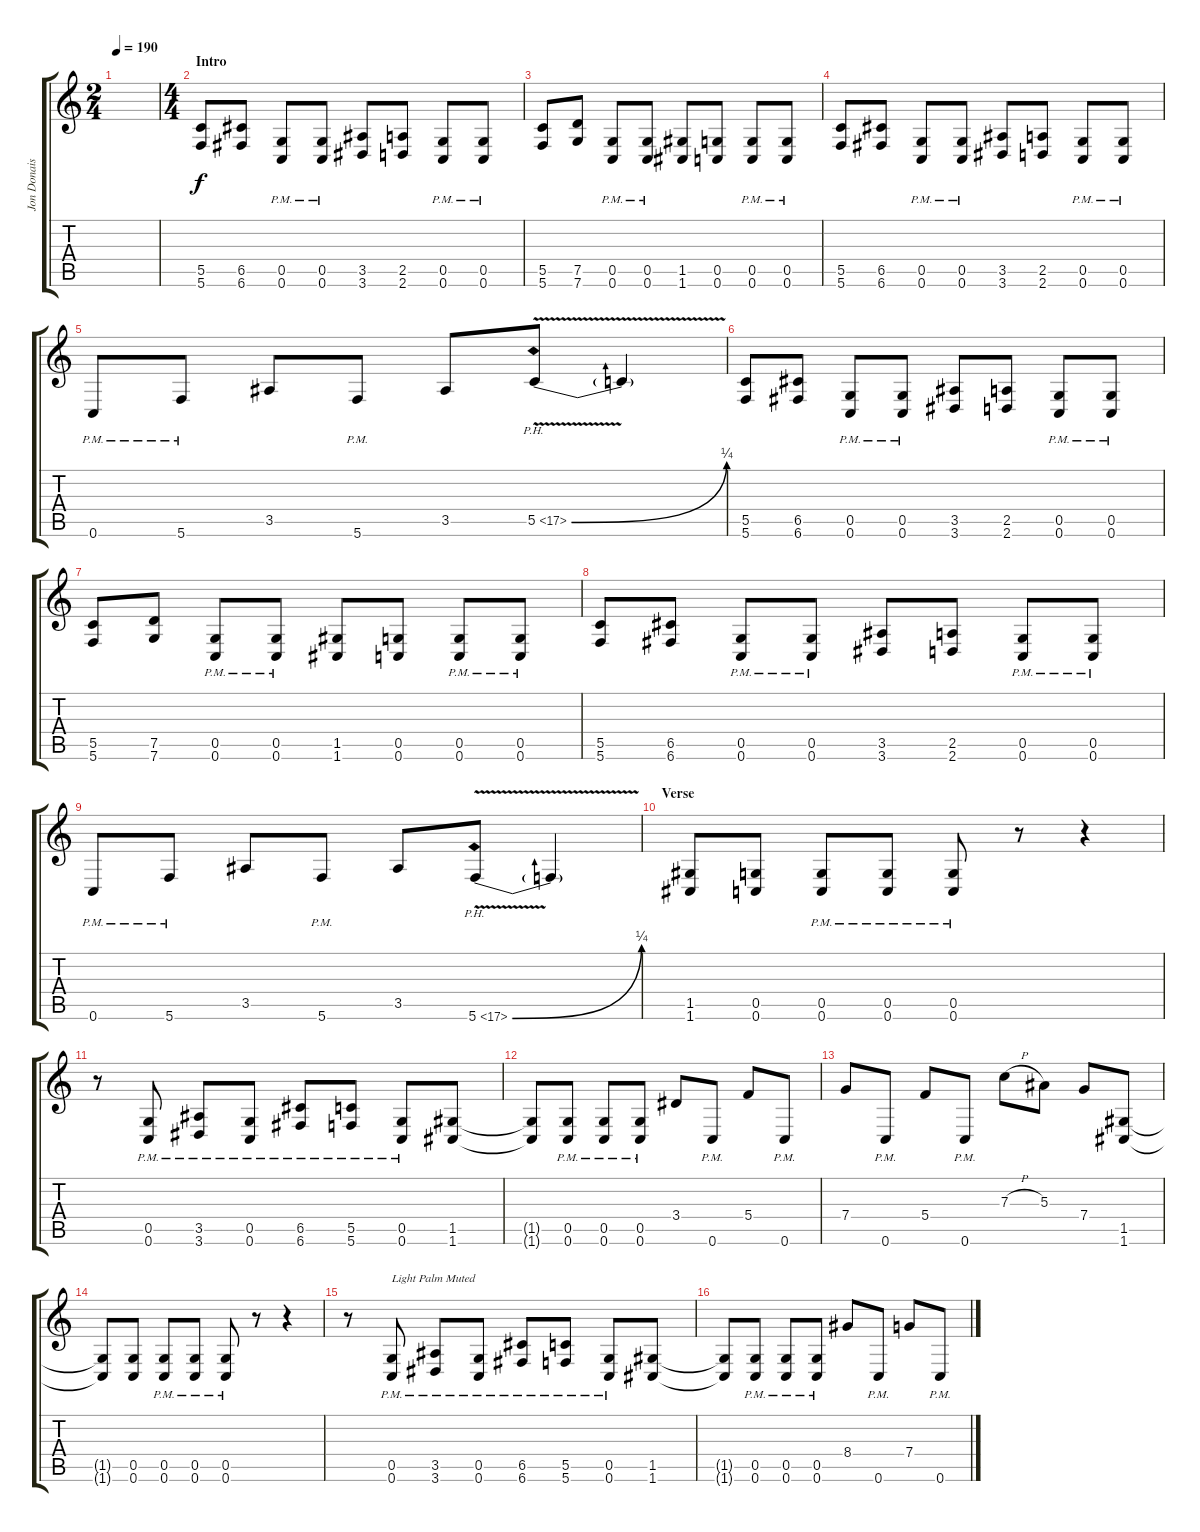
\track ("Jon Donais" "Jon Donais") {instrument distortionguitar}
\staff {score tabs}
\tuning (D4 A3 F3 C3 G2 C2) {hide}
\ts (2 4)
\tempo 190
\clef g2
\ks c
|
\ts (4 4)
\section ("" "Intro")
(5.5 5.6).8 (6.5 6.6).8 (0.5{pm} 0.6{pm}).8 (0.5{pm} 0.6{pm}).8 (3.5 3.6).8 (2.5 2.6).8 (0.5{pm} 0.6{pm}).8 (0.5{pm} 0.6{pm}).8 |
(5.5 5.6).8 (7.5 7.6).8 (0.5{pm} 0.6{pm}).8 (0.5{pm} 0.6{pm}).8 (1.5 1.6).8 (0.5 0.6).8 (0.5{pm} 0.6{pm}).8 (0.5{pm} 0.6{pm}).8 |
(5.5 5.6).8 (6.5 6.6).8 (0.5{pm} 0.6{pm}).8 (0.5{pm} 0.6{pm}).8 (3.5 3.6).8 (2.5 2.6).8 (0.5{pm} 0.6{pm}).8 (0.5{pm} 0.6{pm}).8 |
0.6{pm}.8 5.6{pm}.8 3.5.8 5.6{pm}.8 3.5.8 5.5{be (bend 0 0 60 1) ph 12 v}.8 5.5{t}.4 |
(5.5 5.6).8 (6.5 6.6).8 (0.5{pm} 0.6{pm}).8 (0.5{pm} 0.6{pm}).8 (3.5 3.6).8 (2.5 2.6).8 (0.5{pm} 0.6{pm}).8 (0.5{pm} 0.6{pm}).8 |
(5.5 5.6).8 (7.5 7.6).8 (0.5{pm} 0.6{pm}).8 (0.5{pm} 0.6{pm}).8 (1.5 1.6).8 (0.5 0.6).8 (0.5{pm} 0.6{pm}).8 (0.5{pm} 0.6{pm}).8 |
(5.5 5.6).8 (6.5 6.6).8 (0.5{pm} 0.6{pm}).8 (0.5{pm} 0.6{pm}).8 (3.5 3.6).8 (2.5 2.6).8 (0.5{pm} 0.6{pm}).8 (0.5{pm} 0.6{pm}).8 |
0.6{pm}.8 5.6{pm}.8 3.5.8 5.6{pm}.8 3.5.8 5.6{be (bend 0 0 60 1) ph 12 v}.8 5.6{t}.4 |
\section ("" "Verse")
(1.5 1.6).8 (0.5 0.6).8 (0.5{pm} 0.6{pm}).8 (0.5{pm} 0.6{pm}).8 (0.5{pm} 0.6{pm}).8 r.8 r.4 |
r.8 (0.5{pm} 0.6{pm}).8 (3.5{pm} 3.6{pm}).8 (0.5{pm} 0.6{pm}).8 (6.5{pm} 6.6{pm}).8 (5.5{pm} 5.6{pm}).8 (0.5 0.6{pm}).8 (1.5 1.6).8 |
(1.5{t} 1.6{t}).8 (0.5{pm} 0.6{pm}).8 (0.5{pm} 0.6{pm}).8 (0.5{pm} 0.6{pm}).8 3.4.8 0.6{pm}.8 5.4.8 0.6{pm}.8 |
7.4.8 0.6{pm}.8 5.4.8 0.6{pm}.8 7.3{h}.8 5.3.8 7.4.8 (1.5 1.6).8 |
(1.5{t} 1.6{t}).8 (0.5 0.6).8 (0.5{pm} 0.6{pm}).8 (0.5{pm} 0.6{pm}).8 (0.5{pm} 0.6{pm}).8 r.8 r.4 |
r.8 (0.5{pm} 0.6{pm}).8{txt "Light Palm Muted"} (3.5{pm} 3.6{pm}).8 (0.5{pm} 0.6{pm}).8 (6.5{pm} 6.6{pm}).8 (5.5{pm} 5.6{pm}).8 (0.5{pm} 0.6{pm}).8 (1.5 1.6).8 |
(1.5{t} 1.6{t}).8 (0.5{pm} 0.6{pm}).8 (0.5{pm} 0.6{pm}).8 (0.5{pm} 0.6{pm}).8 8.4.8 0.6{pm}.8 7.4.8 0.6{pm}.8
